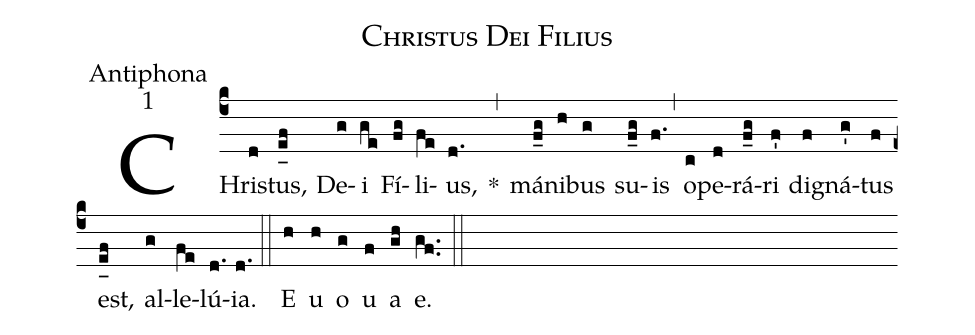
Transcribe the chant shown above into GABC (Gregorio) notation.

name:Christus Dei Filius;
office-part:Antiphona;
mode:1;
%%
(c4) CHri(d)stus,(e_[uh:l]f) De(g)i(ge) Fí(fg)li(fe)us,(d.) *(,) má(f_g)ni(h)bus(g) su(f_g)is(f.) (,) o(c)pe(d)rá(f_g)ri(f') di(f)gná(g')tus(f) est,(e_[uh:l]f) al(g)le(fe)lú(d.){ia}.(d.) (::) <eu>E(h) u(h) o(g) u(f) a(gh) e.</eu>(gf..) (::)
